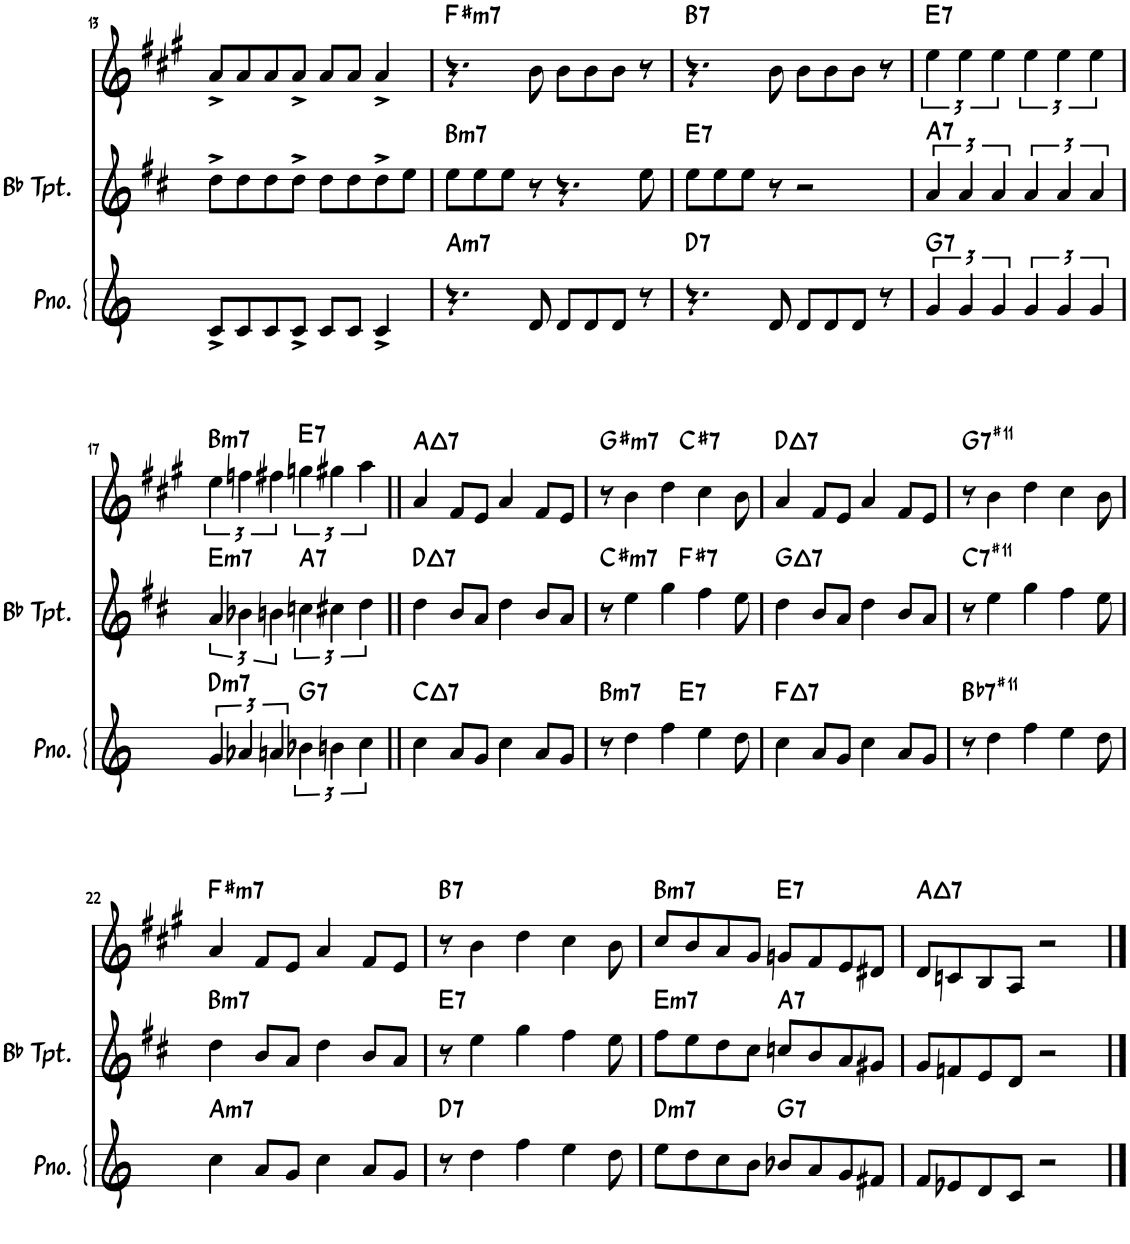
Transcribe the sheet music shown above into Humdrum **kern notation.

**kern	**harte	**kern	**harte	**kern	**harte
*part3	*part3	*part2	*part2	*part1	*part1
*staff3	*	*staff2	*	*staff1	*
*I"Piano	*	*I"Bb Trumpet	*	*I"Alto Sax	*
*I'Pno.	*	*I'Bb Tpt.	*	*I'Sax	*
!!LO:PB:g=z
*clefG2	*	*clefG2	*	*clefG2	*
*	*	*Trd1c2	*	*Trd5c9	*
*k[]	*	*k[f#c#]	*	*k[f#c#g#]	*
*M4/4	*	*M4/4	*	*M4/4	*
=13	=13	=13	=13	=13	=13
8c^/L	.	8dd^\L	.	8a^/L	.
8c/	.	8dd\	.	8a/	.
8c/	.	8dd\	.	8a/	.
8c^/J	.	8dd^\J	.	8a^/J	.
8c/L	.	8dd\L	.	8a/L	.
8c/J	.	8dd\	.	8a/J	.
4c^/	.	8dd^\	.	4a^/	.
.	.	8ee\J	.	.	.
=14	=14	=14	=14	=14	=14
!	!LO:H:kt=m7	!	!LO:H:kt=m7	!	!LO:H:kt=m7
4.r	A:min7	8ee\L	B:min7	4.r	F#:min7
.	.	8ee\	.	.	.
.	.	8ee\J	.	.	.
8d/	.	8r	.	8b\	.
8d/L	.	4.r	.	8b\L	.
8d/	.	.	.	8b\	.
8d/J	.	.	.	8b\J	.
8r	.	8ee\	.	8r	.
=15	=15	=15	=15	=15	=15
!	!LO:H:kt=7	!	!LO:H:kt=7	!	!LO:H:kt=7
4.r	D:7	8ee\L	E:7	4.r	B:7
.	.	8ee\	.	.	.
.	.	8ee\J	.	.	.
8d/	.	8r	.	8b\	.
8d/L	.	2r	.	8b\L	.
8d/	.	.	.	8b\	.
8d/J	.	.	.	8b\J	.
8r	.	.	.	8r	.
=16	=16	=16	=16	=16	=16
!	!LO:H:kt=7	!	!LO:H:kt=7	!	!LO:H:kt=7
6g/	G:7	6a/	A:7	6ee\	E:7
6g/	.	6a/	.	6ee\	.
6g/	.	6a/	.	6ee\	.
6g/	.	6a/	.	6ee\	.
6g/	.	6a/	.	6ee\	.
6g/	.	6a/	.	6ee\	.
!!LO:LB:g=z
=17	=17	=17	=17	=17	=17
!	!LO:H:kt=m7	!	!LO:H:kt=m7	!	!LO:H:kt=m7
6g/	D:min7	6a/	E:min7	6ee\	B:min7
6a-X/	.	6b-X\	.	6ffn\	.
6an/	.	6bn\	.	6ff#X\	.
!	!LO:H:kt=7	!	!LO:H:kt=7	!	!LO:H:kt=7
6b-X\	G:7	6ccn\	A:7	6ggn\	E:7
6bn\	.	6cc#X\	.	6gg#X\	.
6cc\	.	6dd\	.	6aa\	.
=18||	=18||	=18||	=18||	=18||	=18||
!	!LO:H:kt=7	!	!LO:H:kt=7	!	!LO:H:kt=7
4cc\	C:maj7	4dd\	D:maj7	4a/	A:maj7
8a/L	.	8b/L	.	8f#/L	.
8g/J	.	8a/J	.	8e/J	.
4cc\	.	4dd\	.	4a/	.
8a/L	.	8b/L	.	8f#/L	.
8g/J	.	8a/J	.	8e/J	.
=19	=19	=19	=19	=19	=19
!	!LO:H:kt=m7	!	!LO:H:kt=m7	!	!LO:H:kt=m7
*^	*	*^	*	*^	*
8r	2ryy	B:min7	8r	2ryy	C#:min7	8r	2ryy	G#:min7
4dd\	.	.	4ee\	.	.	4b\	.	.
4ff\	.	.	4gg\	.	.	4dd\	.	.
!	!	!LO:H:kt=7	!	!	!LO:H:kt=7	!	!	!LO:H:kt=7
.	2ryy	E:7	.	2ryy	F#:7	.	2ryy	C#:7
4ee\	.	.	4ff#\	.	.	4cc#\	.	.
8dd\	.	.	8ee\	.	.	8b\	.	.
=20	=20	=20	=20	=20	=20	=20	=20	=20
!	!	!LO:H:kt=7	!	!	!LO:H:kt=7	!	!	!LO:H:kt=7
*v	*v	*	*	*	*	*v	*v	*
*	*	*v	*v	*	*	*
4cc\	F:maj7	4dd\	G:maj7	4a/	D:maj7
8a/L	.	8b/L	.	8f#/L	.
8g/J	.	8a/J	.	8e/J	.
4cc\	.	4dd\	.	4a/	.
8a/L	.	8b/L	.	8f#/L	.
8g/J	.	8a/J	.	8e/J	.
=21	=21	=21	=21	=21	=21
!	!LO:H:kt=7	!	!LO:H:kt=7	!	!LO:H:kt=7
8r	Bb:7(#11)	8r	C:7(#11)	8r	G:7(#11)
4dd\	.	4ee\	.	4b\	.
4ff\	.	4gg\	.	4dd\	.
4ee\	.	4ff#\	.	4cc#\	.
8dd\	.	8ee\	.	8b\	.
!!LO:LB:g=z
=22	=22	=22	=22	=22	=22
!	!LO:H:kt=m7	!	!LO:H:kt=m7	!	!LO:H:kt=m7
4cc\	A:min7	4dd\	B:min7	4a/	F#:min7
8a/L	.	8b/L	.	8f#/L	.
8g/J	.	8a/J	.	8e/J	.
4cc\	.	4dd\	.	4a/	.
8a/L	.	8b/L	.	8f#/L	.
8g/J	.	8a/J	.	8e/J	.
=23	=23	=23	=23	=23	=23
!	!LO:H:kt=7	!	!LO:H:kt=7	!	!LO:H:kt=7
8r	D:7	8r	E:7	8r	B:7
4dd\	.	4ee\	.	4b\	.
4ff\	.	4gg\	.	4dd\	.
4ee\	.	4ff#\	.	4cc#\	.
8dd\	.	8ee\	.	8b\	.
=24	=24	=24	=24	=24	=24
!	!LO:H:kt=m7	!	!LO:H:kt=m7	!	!LO:H:kt=m7
8ee\L	D:min7	8ff#\L	E:min7	8cc#/L	B:min7
8dd\	.	8ee\	.	8b/	.
8cc\	.	8dd\	.	8a/	.
8b\J	.	8cc#\J	.	8g#/J	.
!	!LO:H:kt=7	!	!LO:H:kt=7	!	!LO:H:kt=7
8b-X/L	G:7	8ccn/L	A:7	8gn/L	E:7
8a/	.	8b/	.	8f#/	.
8g/	.	8a/	.	8e/	.
8f#X/J	.	8g#X/J	.	8d#X/J	.
=25	=25	=25	=25	=25	=25
!	!	!	!	!	!LO:H:kt=7
8f/L	.	8g/L	.	8d/L	A:maj7
8e-X/	.	8fn/	.	8cn/	.
8d/	.	8e/	.	8B/	.
8c/J	.	8d/J	.	8A/J	.
2r	.	2r	.	2r	.
==	==	==	==	==	==
*-	*-	*-	*-	*-	*-
